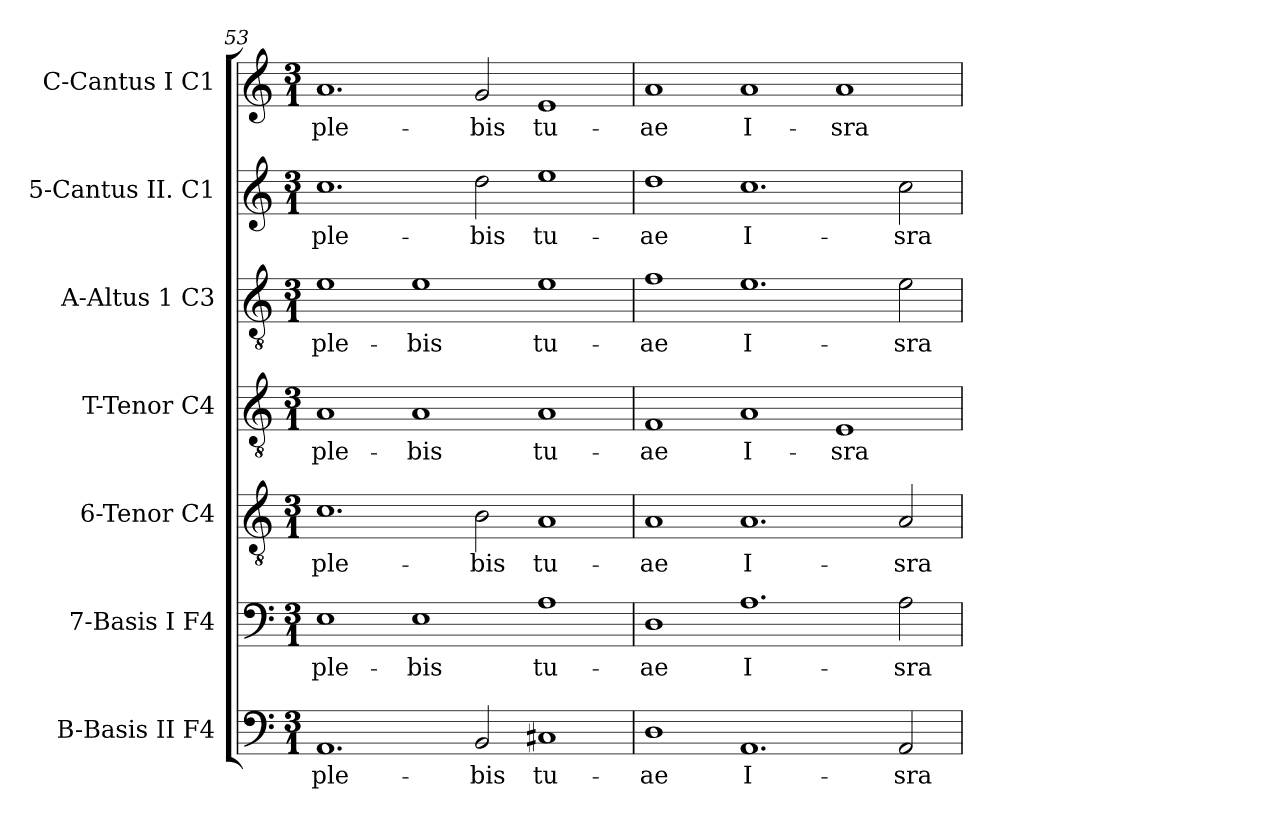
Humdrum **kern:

**kern	**text	**kern	**text	**kern	**text	**kern	**text	**kern	**text	**kern	**text	**kern	**text
*part7	*part7	*part6	*part6	*part5	*part5	*part4	*part4	*part3	*part3	*part2	*part2	*part1	*part1
*staff7	*staff7	*staff6	*staff6	*staff5	*staff5	*staff4	*staff4	*staff3	*staff3	*staff2	*staff2	*staff1	*staff1
*I"B-Basis II  F4	*	*I"7-Basis I  F4	*	*I"6-Tenor  C4	*	*I"T-Tenor  C4	*	*I"A-Altus 1  C3	*	*I"5-Cantus II.  C1	*	*I"C-Cantus I  C1	*
*I'B	*	*	*	*	*	*I'T	*	*I'A	*	*	*	*I'C	*
!!LO:PB:g=z
*clefF4	*	*clefF4	*	*clefGv2	*	*clefGv2	*	*clefGv2	*	*clefG2	*	*clefG2	*
*k[]	*	*k[]	*	*k[]	*	*k[]	*	*k[]	*	*k[]	*	*k[]	*
*C:	*	*C:	*	*C:	*	*C:	*	*C:	*	*C:	*	*C:	*
*M3/1	*	*M3/1	*	*M3/1	*	*M3/1	*	*M3/1	*	*M3/1	*	*M3/1	*
=53	=53	=53	=53	=53	=53	=53	=53	=53	=53	=53	=53	=53	=53
!	!LO:LY:b:cj	!	!LO:LY:b:cj	!	!LO:LY:b:cj	!	!LO:LY:b:cj	!	!LO:LY:b:cj	!	!LO:LY:b:cj	!	!LO:LY:b:cj
1.AA	ple-	1E	ple-	1.c	ple-	1A	ple-	1e	ple-	1.cc	ple-	1.a	ple-
!	!	!	!LO:LY:b:cj	!	!	!	!LO:LY:b:cj	!	!LO:LY:b:cj	!	!	!	!
.	.	1E	-bis	.	.	1A	-bis	1e	-bis	.	.	.	.
!	!LO:LY:b:cj	!	!	!	!LO:LY:b:cj	!	!	!	!	!	!LO:LY:b:cj	!	!LO:LY:b:cj
2BB/	-bis	.	.	2B\	-bis	.	.	.	.	2dd\	-bis	2g/	-bis
!	!LO:LY:b:cj	!	!LO:LY:b:cj	!	!LO:LY:b:cj	!	!LO:LY:b:cj	!	!LO:LY:b:cj	!	!LO:LY:b:cj	!	!LO:LY:b:cj
1C#X	tu-	1A	tu-	1A	tu-	1A	tu-	1e	tu-	1ee	tu-	1e	tu-
=54	=54	=54	=54	=54	=54	=54	=54	=54	=54	=54	=54	=54	=54
!	!LO:LY:b:cj	!	!LO:LY:b:cj	!	!LO:LY:b:cj	!	!LO:LY:b:cj	!	!LO:LY:b:cj	!	!LO:LY:b:cj	!	!LO:LY:b:cj
1D	-ae	1D	-ae	1A	-ae	1F	-ae	1f	-ae	1dd	-ae	1a	-ae
!	!LO:LY:b:cj	!	!LO:LY:b:cj	!	!LO:LY:b:cj	!	!LO:LY:b:cj	!	!LO:LY:b:cj	!	!LO:LY:b:cj	!	!LO:LY:b:cj
1.AA	I-	1.A	I-	1.A	I-	1A	I-	1.e	I-	1.cc	I-	1a	I-
!	!	!	!	!	!	!	!LO:LY:b:cj	!	!	!	!	!	!LO:LY:b:cj
.	.	.	.	.	.	1E	-sra-	.	.	.	.	1a	-sra-
!	!LO:LY:b:cj	!	!LO:LY:b:cj	!	!LO:LY:b:cj	!	!	!	!LO:LY:b:cj	!	!LO:LY:b:cj	!	!
2AA/	-sra-	2A\	-sra-	2A/	-sra-	.	.	2e\	-sra-	2cc\	-sra-	.	.
=	=	=	=	=	=	=	=	=	=	=	=	=	=
*-	*-	*-	*-	*-	*-	*-	*-	*-	*-	*-	*-	*-	*-
